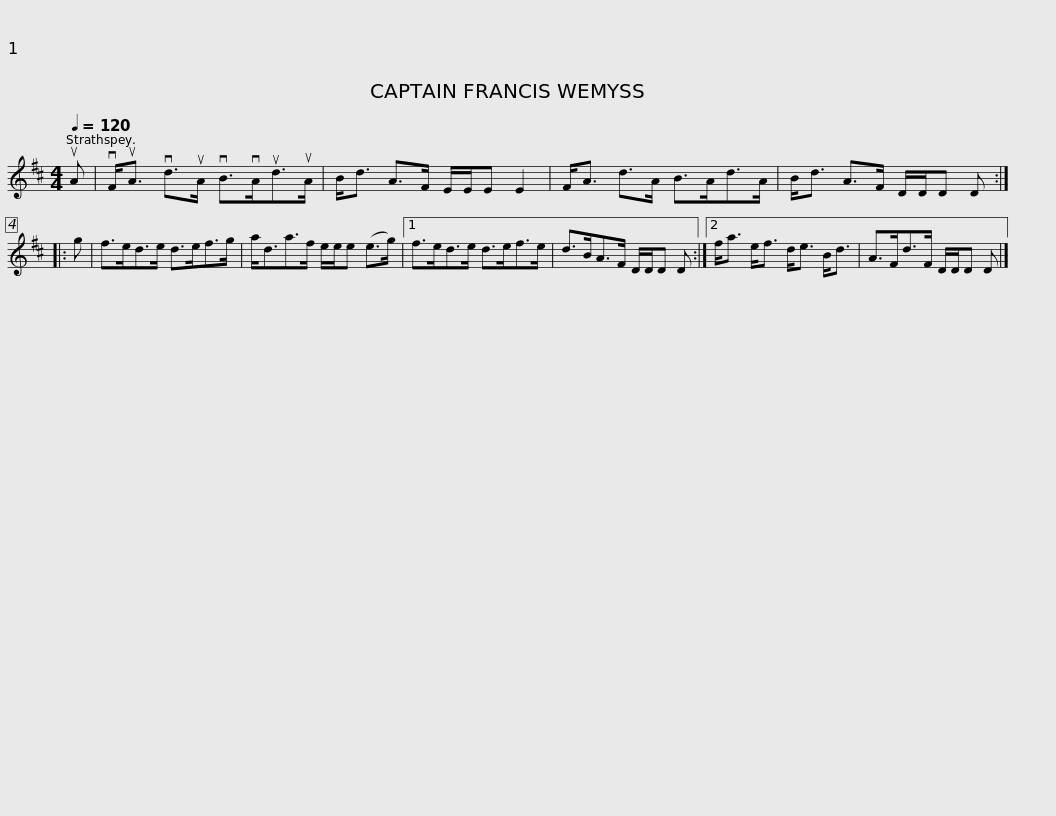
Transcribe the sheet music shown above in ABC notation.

X:1
L:1/8
Q:1/4=120
M:4/4
I:linebreak $
K:D
V:1 treble
V:1
 uA | vF<uA vd>uA vB>vAud>uA | B<d A>F E/E/E E2 | F<A d>A B>Ad>A | B<d A>F D/D/D D :: %5
 g |$ f>ed>e d>ef>g | a<da>f e/e/e (e>g) |1 f>ed>e d>ef>e | d>BA>F D/D/D D :|2$ %10
 f<a e<f d<e B<d | A>Fd>F D/D/D D |] %12
